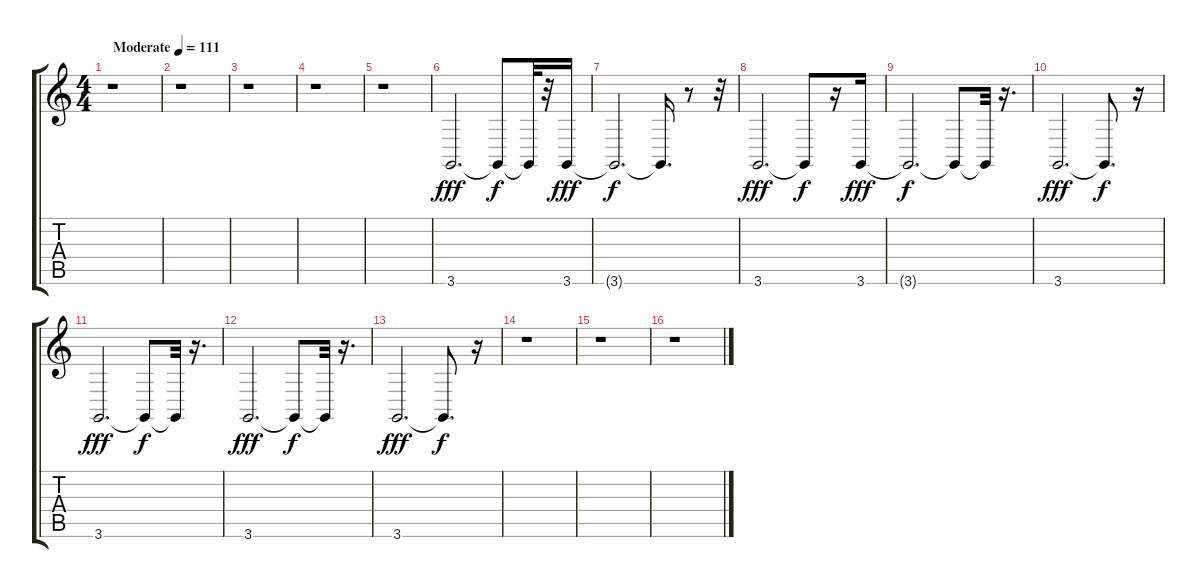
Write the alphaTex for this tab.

\track "" {instrument brightacousticpiano}
\staff {score tabs}
\tuning (E4 B3 G3 D3 A2 E2) {hide}
\ts (4 4)
\tempo (111 "Moderate")
\clef g2
\ks c
r.1{dy fff instrument brightacousticpiano} |
r.1 |
r.1 |
r.1 |
r.1 |
3.6.2{d} 3.6{t}.8{dy f} 3.6{t}.32 r.32 3.6.16{dy fff} |
3.6{t}.2{d dy f} 3.6{t}.16{d} r.8 r.32 |
3.6.2{d dy fff} 3.6{t}.8{dy f} r.16 3.6.16{dy fff} |
3.6{t}.2{d dy f} 3.6{t}.8 3.6{t}.32 r.16{d} |
3.6.2{d dy fff} 3.6{t}.8{d dy f} r.16 |
3.6.2{d dy fff} 3.6{t}.8{dy f} 3.6{t}.32 r.16{d} |
3.6.2{d dy fff} 3.6{t}.8{dy f} 3.6{t}.32 r.16{d} |
3.6.2{d dy fff} 3.6{t}.8{d dy f} r.16 |
r.1 |
r.1 |
r.1
